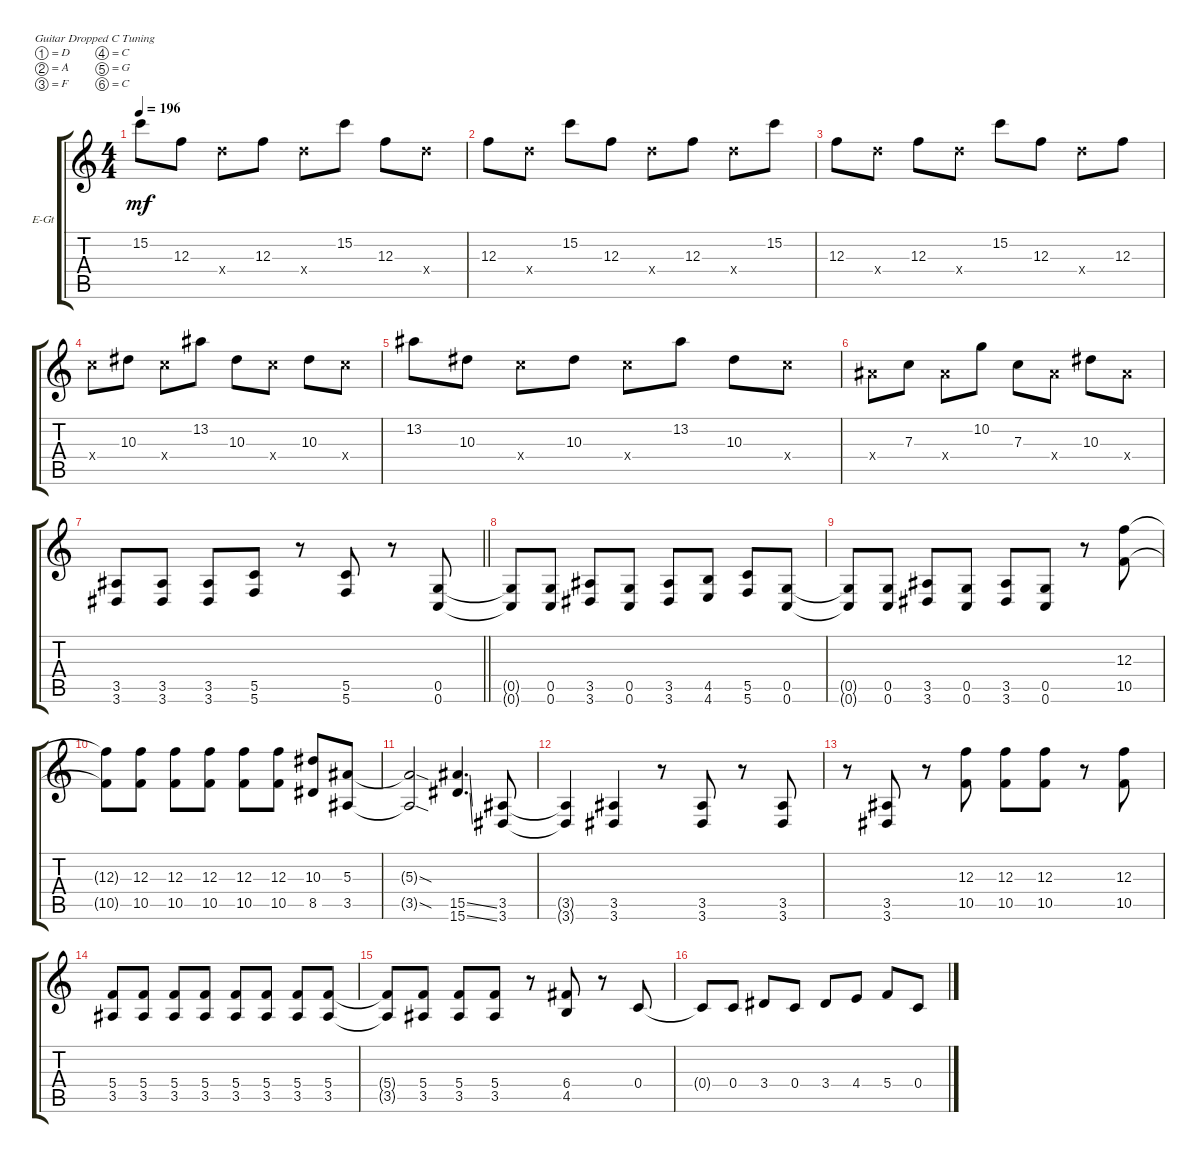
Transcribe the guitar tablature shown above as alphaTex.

\defaultSystemsLayout 4
\bracketExtendMode groupsimilarinstruments
\firstSystemTrackNameOrientation horizontal
\otherSystemsTrackNameOrientation horizontal
\track ("L Guitar <Dist>" "E-Gt") {instrument distortionguitar}
\staff {score tabs}
\tuning (D4 A3 F3 C3 G2 C2)
\ts (4 4)
\tempo 196
\clef g2
\ks c
15.2.8{dy mf} 12.3.8 14.4{x}.8 12.3.8 14.4{x}.8 15.2.8 12.3.8 14.4{x}.8 |
12.3.8 14.4{x}.8 15.2.8 12.3.8 14.4{x}.8 12.3.8 14.4{x}.8 15.2.8 |
12.3.8 14.4{x}.8 12.3.8 14.4{x}.8 15.2.8 12.3.8 14.4{x}.8 12.3.8 |
12.4{x}.8 10.3.8 12.4{x}.8 13.2.8 10.3.8 12.4{x}.8 10.3.8 12.4{x}.8 |
13.2.8 10.3.8 12.4{x}.8 10.3.8 12.4{x}.8 13.2.8 10.3.8 12.4{x}.8 |
10.4{x}.8 7.3.8 10.4{x}.8 10.2.8 7.3.8 10.4{x}.8 10.3.8 10.4{x}.8 |
\barLineRight lightlight
(3.6 3.5).8 (3.6 3.5).8 (3.6 3.5).8 (5.6 5.5).8 r.8 (5.6 5.5).8 r.8 (0.6 0.5).8 |
(0.6{t} 0.5{t}).8 (0.6 0.5).8 (3.6 3.5).8 (0.6 0.5).8 (3.6 3.5).8 (4.6 4.5).8 (5.6 5.5).8 (0.5 0.6).8 |
(0.6{t} 0.5{t}).8 (0.6 0.5).8 (3.6 3.5).8 (0.6 0.5).8 (3.6 3.5).8 (0.6 0.5).8 r.8 (10.5 12.3).8 |
(10.5{t} 12.3{t}).8 (10.5 12.3).8 (10.5 12.3).8 (10.5 12.3).8 (10.5 12.3).8 (10.5 12.3).8 (8.5 10.3).8 (3.5 5.3).8 |
(3.5{sod t} 5.3{sod t}).2 (15.6{ss} 15.5{ss}).4{d} (3.5 3.6).8 |
(3.6{t} 3.5{t}).4 (3.6 3.5).4 r.8 (3.6 3.5).8 r.8 (3.5 3.6).8 |
r.8 (3.5 3.6).8 r.8 (10.5 12.3).8 (12.3 10.5).8 (10.5 12.3).8 r.8 (10.5 12.3).8 |
(3.5 5.4).8 (3.5 5.4).8 (3.5 5.4).8 (3.5 5.4).8 (3.5 5.4).8 (3.5 5.4).8 (3.5 5.4).8 (3.5 5.4).8 |
(3.5{t} 5.4{t}).8 (3.5 5.4).8 (3.5 5.4).8 (3.5 5.4).8 r.8 (4.5 6.4).8 r.8 0.4.8 |
0.4{t}.8 0.4.8 3.4.8 0.4.8 3.4.8 4.4.8 5.4.8 0.4.8
